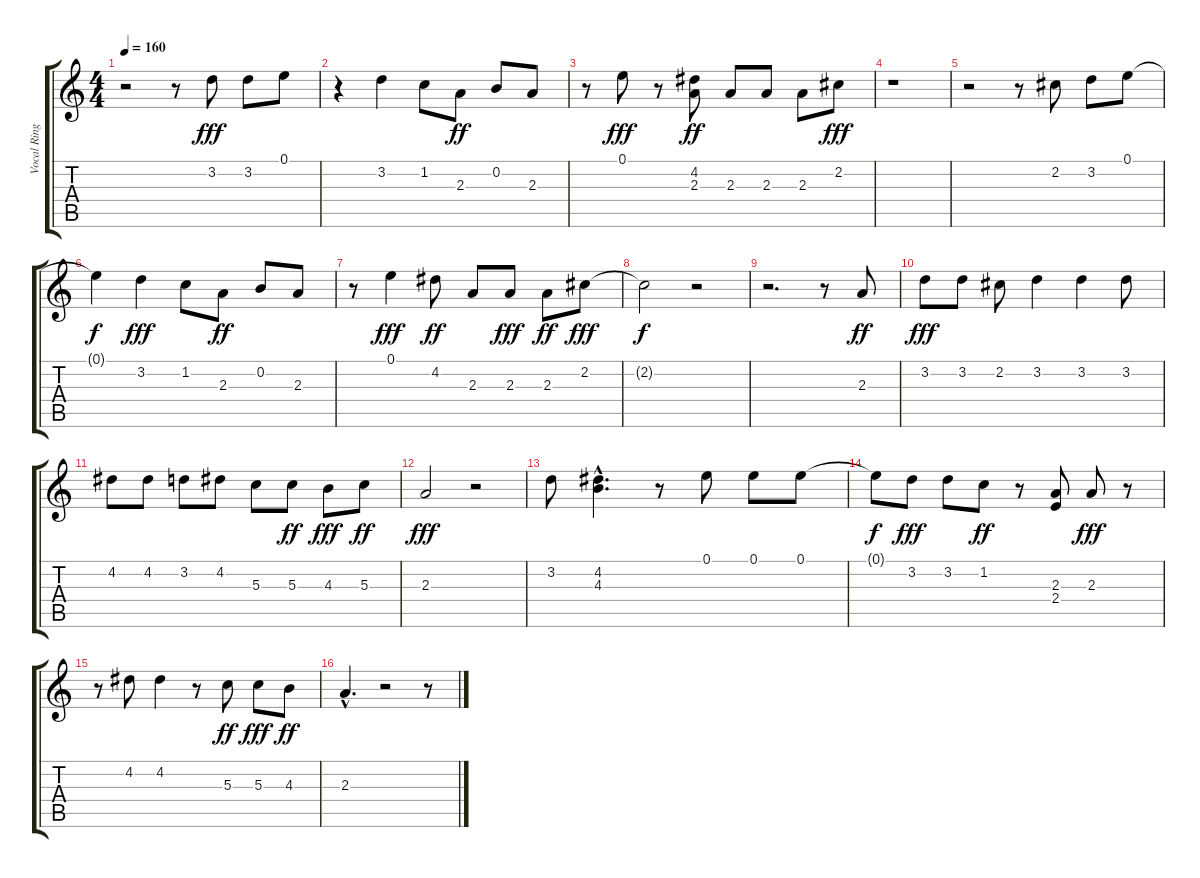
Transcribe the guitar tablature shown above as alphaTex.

\track ("Vocal Ringo" "Vocal Ring") {instrument electricguitarjazz}
\staff {score tabs}
\tuning (E4 B3 G3 D3 A2 E2) {hide}
\ts (4 4)
\tempo 160
\clef g2
\ks c
r.2{dy f} r.8 3.2.8{dy fff} 3.2.8 0.1.8 |
r.4 3.2.4 1.2.8 2.3.8{dy ff} 0.2.8 2.3.8 |
r.8 0.1.8{dy fff} r.8 (4.2 2.3).8{dy ff} 2.3.8 2.3.8 2.3.8 2.2.8{dy fff} |
r.1 |
r.2 r.8 2.2.8 3.2.8 0.1.8 |
0.1{t}.4{dy f} 3.2.4{dy fff} 1.2.8 2.3.8{dy ff} 0.2.8 2.3.8 |
r.8 0.1.4{dy fff} 4.2.8{dy ff} 2.3.8 2.3.8{dy fff} 2.3.8{dy ff} 2.2.8{dy fff} |
2.2{t}.2{dy f} r.2 |
r.2{d} r.8 2.3.8{dy ff} |
3.2.8{dy fff} 3.2.8 2.2.8 3.2.4 3.2.4 3.2.8 |
4.2.8 4.2.8 3.2.8 4.2.8 5.3.8 5.3.8{dy ff} 4.3.8{dy fff} 5.3.8{dy ff} |
2.3.2{dy fff} r.2 |
3.2.8 (4.2 4.3{hac}).4{d} r.8 0.1.8 0.1.8 0.1.8 |
0.1{t}.8{dy f} 3.2.8{dy fff} 3.2.8 1.2.8{dy ff} r.8 (2.3 2.4).8 2.3.8{dy fff} r.8 |
r.8 4.2.8 4.2.4 r.8 5.3.8{dy ff} 5.3.8{dy fff} 4.3.8{dy ff} |
2.3{hac}.4{d} r.2 r.8
